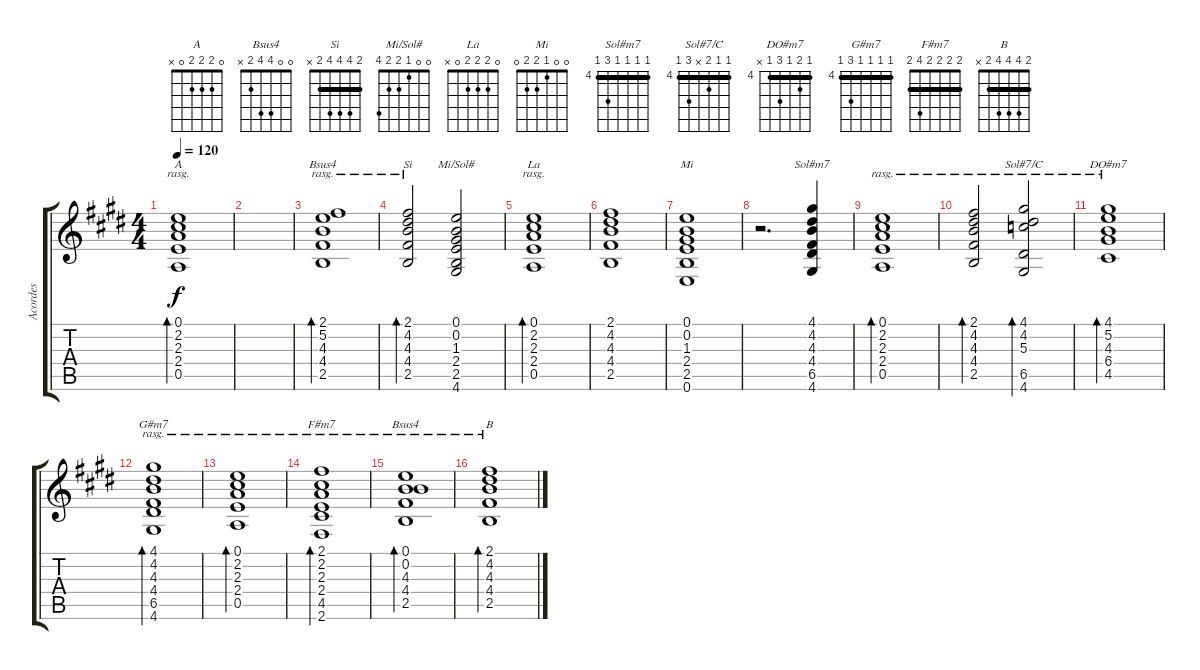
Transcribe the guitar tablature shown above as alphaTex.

\track ("Acordes" "Acordes") {instrument acousticguitarnylon}
\staff {score tabs}
\tuning (E4 B3 G3 D3 A2 E2) {hide}
\chord ("A" 0 2 2 2 0 x)
\chord ("Bsus4" 2 5 4 4 2 x) {barre 2}
\chord ("Si" 2 4 4 4 2 x) {barre 2}
\chord ("Mi/Sol#" 0 0 1 2 2 4)
\chord ("La" 0 2 2 2 0 x)
\chord ("Mi" 0 0 1 2 2 0)
\chord ("Sol#m7" 4 4 4 4 6 4) {firstfret 4 barre 4}
\chord ("Sol#7/C" 4 4 5 x 6 4) {firstfret 4 barre 4}
\chord ("DO#m7" 4 5 4 6 4 x) {firstfret 4 barre 4}
\chord ("G#m7" 4 4 4 4 6 4) {firstfret 4 barre 4}
\chord ("F#m7" 2 2 2 2 4 2) {barre 2}
\chord ("Bsus4" 0 0 4 4 2 x)
\chord ("B" 2 4 4 4 2 x) {barre 2}
\ts (4 4)
\tempo 120
\clef g2
\ks e
(0.1 2.2 2.3 2.4 0.5).1{bd 60 ch "A" rasg ii dy f} |
|
(2.1 5.2 4.3 4.4 2.5).1{bd 60 ch "Bsus4" rasg ii} |
(2.1 4.2 4.3 4.4 2.5).2{bd 60 ch "Si" rasg ii} (0.1 0.2 1.3 2.4 2.5 4.6).2{ch "Mi/Sol#"} |
(0.1 2.2 2.3 2.4 0.5).1{bd 60 ch "La" rasg ii} |
(2.1 4.2 4.3 4.4 2.5).1 |
(0.1 0.2 1.3 2.4 2.5 0.6).1{ch "Mi"} |
r.2{d} (4.1 4.2 4.3 4.4 6.5 4.6).4{ch "Sol#m7"} |
(0.1 2.2 2.3 2.4 0.5).1{bd 60 rasg ii} |
(2.1 4.2 4.3 4.4 2.5).2{bd 60 rasg ii} (4.1 4.2 5.3 6.5 4.6).2{bd 60 ch "Sol#7/C" rasg ii} |
(4.1 5.2 4.3 6.4 4.5).1{bd 60 ch "DO#m7" rasg ii} |
(4.1 4.2 4.3 4.4 6.5 4.6).1{bd 60 ch "G#m7" rasg ii} |
(0.1 2.2 2.3 2.4 0.5).1{bd 60 rasg ii} |
(2.1 2.2 2.3 2.4 4.5 2.6).1{bd 60 ch "F#m7" rasg ii} |
(0.1 0.2 4.3 4.4 2.5).1{bd 60 ch "Bsus4" rasg ii} |
(2.1 4.2 4.3 4.4 2.5).1{bd 60 ch "B" rasg ii}
